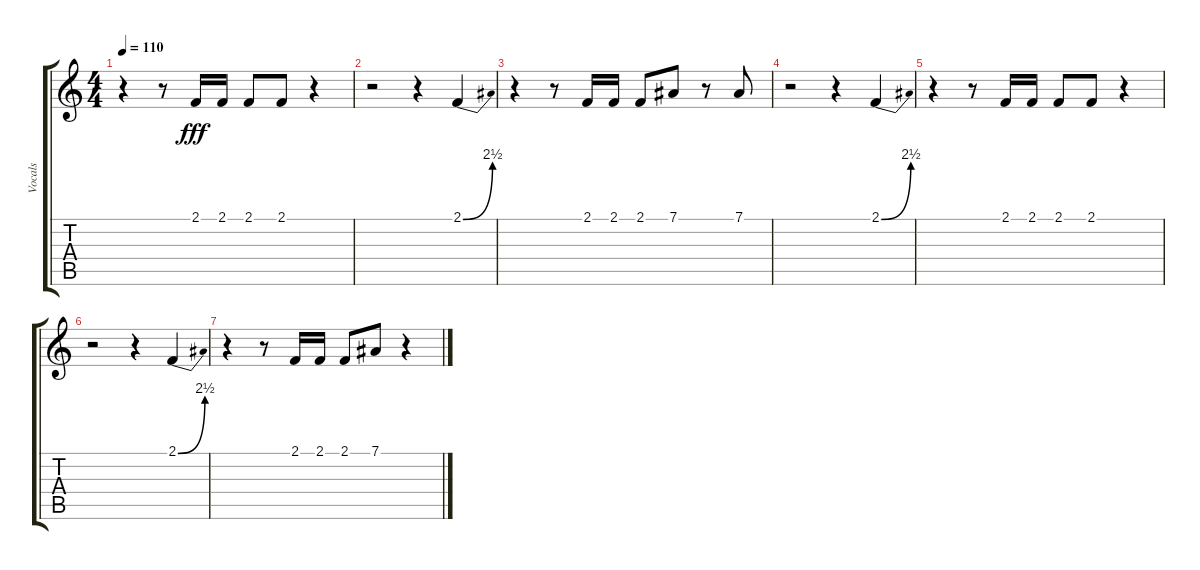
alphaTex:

\track ("Vocals" "Vocals") {instrument lead2sawtooth}
\staff {score tabs}
\tuning (Eb4 Bb3 Gb3 Db3 Ab2 Db2) {hide}
\ts (4 4)
\tempo 110
\clef g2
\ks c
r.4{dy fff} r.8 2.1.16 2.1.16 2.1.8 2.1.8 r.4 |
r.2 r.4 2.1{be (bend 0 0 60 10)}.4 |
r.4 r.8 2.1.16 2.1.16 2.1.8 7.1.8 r.8 7.1.8 |
r.2 r.4 2.1{be (bend 0 0 60 10)}.4 |
r.4 r.8 2.1.16 2.1.16 2.1.8 2.1.8 r.4 |
r.2 r.4 2.1{be (bend 0 0 60 10)}.4 |
r.4 r.8 2.1.16 2.1.16 2.1.8 7.1.8 r.4
